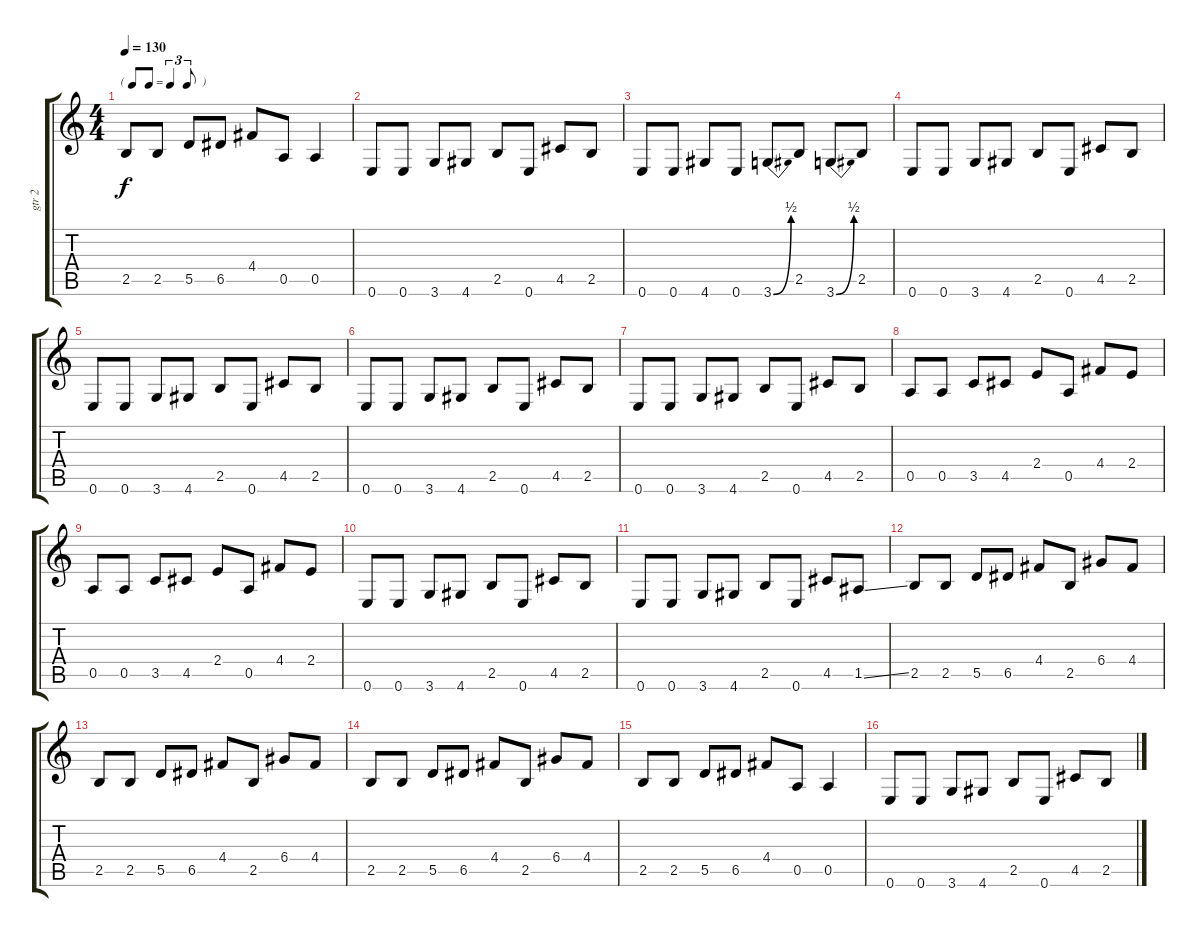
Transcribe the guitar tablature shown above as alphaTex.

\track ("gtr 2" "gtr 2") {instrument electricbassfinger}
\staff {score tabs}
\tuning (E4 B3 G3 D3 A2 E2) {hide}
\ts (4 4)
\tf triplet8th
\tempo 130
\clef g2
\ks c
2.5.8{dy f} 2.5.8 5.5.8 6.5.8 4.4.8 0.5.8 0.5.4 |
0.6.8 0.6.8 3.6.8 4.6.8 2.5.8 0.6.8 4.5.8 2.5.8 |
0.6.8 0.6.8 4.6.8 0.6.8 3.6{be (bend 0 0 60 2)}.8 2.5.8 3.6{be (bend 0 0 60 2)}.8 2.5.8 |
0.6.8 0.6.8 3.6.8 4.6.8 2.5.8 0.6.8 4.5.8 2.5.8 |
0.6.8 0.6.8 3.6.8 4.6.8 2.5.8 0.6.8 4.5.8 2.5.8 |
0.6.8 0.6.8 3.6.8 4.6.8 2.5.8 0.6.8 4.5.8 2.5.8 |
0.6.8 0.6.8 3.6.8 4.6.8 2.5.8 0.6.8 4.5.8 2.5.8 |
0.5.8 0.5.8 3.5.8 4.5.8 2.4.8 0.5.8 4.4.8 2.4.8 |
0.5.8 0.5.8 3.5.8 4.5.8 2.4.8 0.5.8 4.4.8 2.4.8 |
0.6.8 0.6.8 3.6.8 4.6.8 2.5.8 0.6.8 4.5.8 2.5.8 |
0.6.8 0.6.8 3.6.8 4.6.8 2.5.8 0.6.8 4.5.8 1.5{ss}.8 |
2.5.8 2.5.8 5.5.8 6.5.8 4.4.8 2.5.8 6.4.8 4.4.8 |
2.5.8 2.5.8 5.5.8 6.5.8 4.4.8 2.5.8 6.4.8 4.4.8 |
2.5.8 2.5.8 5.5.8 6.5.8 4.4.8 2.5.8 6.4.8 4.4.8 |
2.5.8 2.5.8 5.5.8 6.5.8 4.4.8 0.5.8 0.5.4 |
0.6.8 0.6.8 3.6.8 4.6.8 2.5.8 0.6.8 4.5.8 2.5.8
